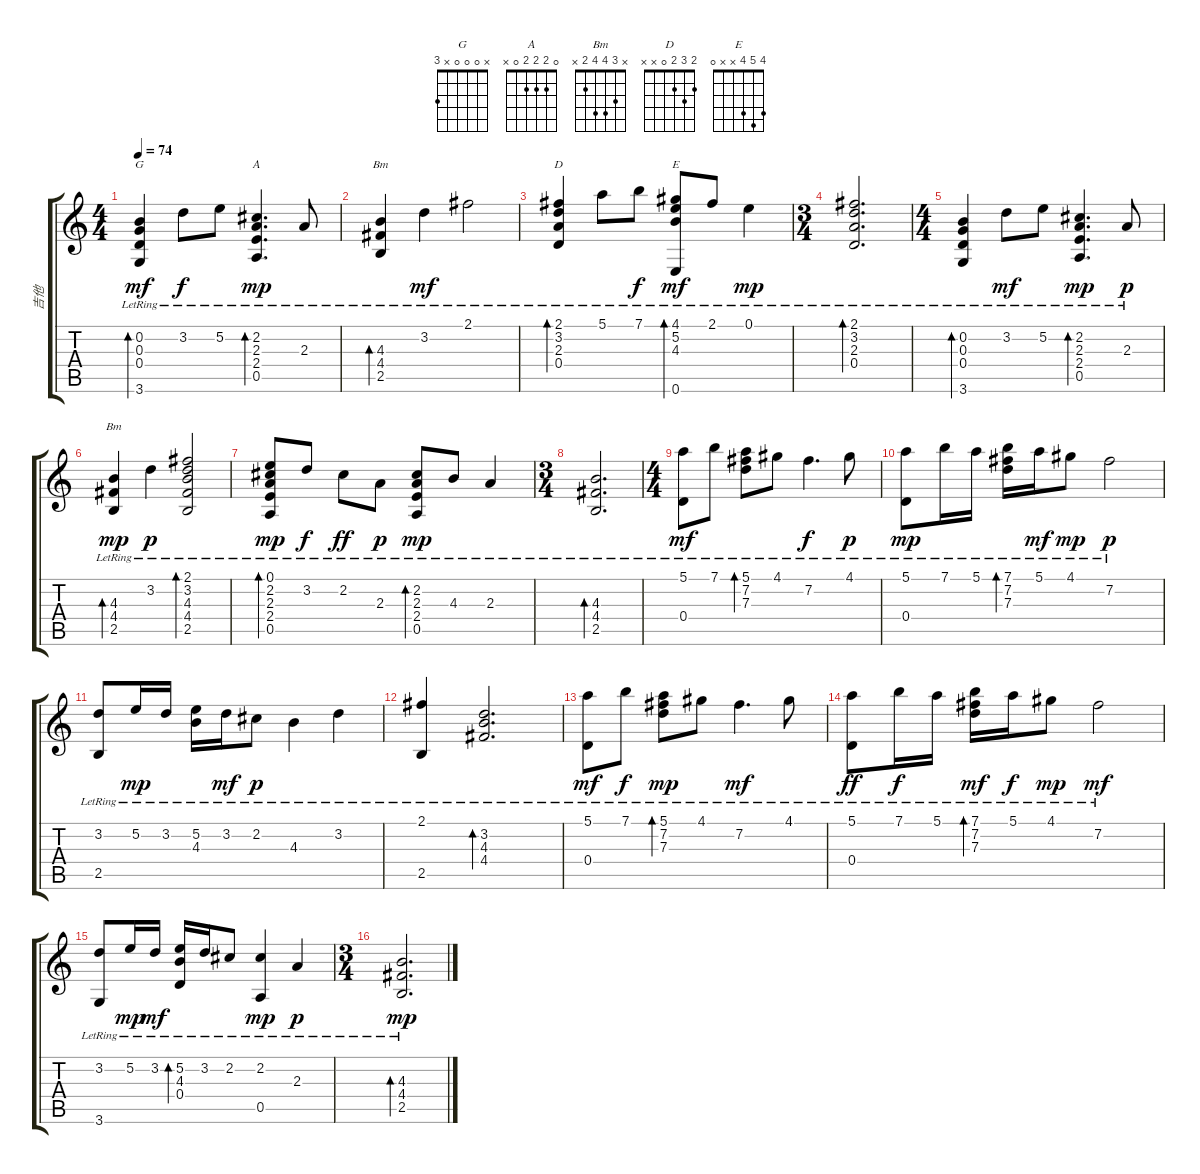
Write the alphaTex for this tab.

\track ("吉他" "吉他") {instrument acousticguitarnylon}
\staff {score tabs}
\tuning (E4 B3 G3 D3 A2 E2) {hide}
\chord ("G" x 0 0 0 x 3)
\chord ("A" 0 2 2 2 0 x)
\chord ("Bm" 2 3 4 4 2 x)
\chord ("D" 2 3 2 0 x x)
\chord ("E" 4 5 4 x x 0)
\chord ("Bm" x 3 4 4 2 x)
\ts (4 4)
\tempo 74
\clef g2
\ks c
(0.2{lr} 0.3{lr} 0.4{lr} 3.6{lr}).4{bd 240 ch "G" dy mf} 3.2{lr}.8{dy f} 5.2{lr}.8 (2.2{lr} 2.3{lr} 2.4{lr} 0.5{lr}).4{d bd 240 ch "A" dy mp} 2.3{lr}.8 |
(4.3{lr} 4.4{lr} 2.5{lr}).4{bd 240 ch "Bm"} 3.2{lr}.4{dy mf} 2.1{lr}.2 |
(2.1{lr} 3.2{lr} 2.3{lr} 0.4{lr}).4{bd 240 ch "D"} 5.1{lr}.8 7.1{lr}.8{dy f} (4.1{lr} 5.2{lr} 4.3{lr} 0.6{lr}).8{bd 240 ch "E" dy mf} 2.1{lr}.8 0.1{lr}.4{dy mp} |
\ts (3 4)
(2.1{lr} 3.2{lr} 2.3{lr} 0.4{lr}).2{d bd 240} |
\ts (4 4)
(0.2{lr} 0.3{lr} 0.4{lr} 3.6{lr}).4{bd 240} 3.2{lr}.8{dy mf} 5.2{lr}.8 (2.2{lr} 2.3{lr} 2.4{lr} 0.5{lr}).4{d bd 240 dy mp} 2.3{lr}.8{dy p} |
(4.3{lr} 4.4{lr} 2.5{lr}).4{bd 240 ch "Bm" dy mp} 3.2{lr}.4{dy p} (2.1{lr} 3.2{lr} 4.3{lr} 4.4{lr} 2.5{lr}).2{bd 240} |
(0.1{lr} 2.2{lr} 2.3{lr} 2.4{lr} 0.5{lr}).8{bd 240 dy mp} 3.2{lr}.8{dy f} 2.2{lr}.8{dy ff} 2.3{lr}.8{dy p} (2.2{lr} 2.3{lr} 2.4{lr} 0.5{lr}).8{bd 240 dy mp} 4.3{lr}.8 2.3{lr}.4 |
\ts (3 4)
(4.3{lr} 4.4{lr} 2.5{lr}).2{d bd 240} |
\ts (4 4)
(5.1{lr} 0.4{lr}).8{dy mf} 7.1{lr}.8 (5.1{lr} 7.2{lr} 7.3{lr}).8{bd 240} 4.1{lr}.8 7.2{lr}.4{d dy f} 4.1{lr}.8{dy p} |
(5.1{lr} 0.4{lr}).8{dy mp} 7.1{lr}.16 5.1{lr}.16 (7.1{lr} 7.2{lr} 7.3{lr}).16{bd 240} 5.1{lr}.16{dy mf} 4.1{lr}.8{dy mp} 7.2{lr}.2{dy p} |
(3.2{lr} 2.5{lr}).8 5.2{lr}.16{dy mp} 3.2{lr}.16 (5.2{lr} 4.3{lr}).16 3.2{lr}.16{dy mf} 2.2{lr}.8{dy p} 4.3{lr}.4 3.2{lr}.4 |
(2.1{lr} 2.5{lr}).4 (3.2{lr} 4.3{lr} 4.4{lr}).2{d bd 240} |
(5.1{lr} 0.4{lr}).8{dy mf} 7.1{lr}.8{dy f} (5.1{lr} 7.2{lr} 7.3{lr}).8{bd 240 dy mp} 4.1{lr}.8 7.2{lr}.4{d dy mf} 4.1{lr}.8 |
(5.1{lr} 0.4{lr}).8{dy ff} 7.1{lr}.16{dy f} 5.1{lr}.16 (7.1{lr} 7.2{lr} 7.3{lr}).16{bd 240 dy mf} 5.1{lr}.16{dy f} 4.1{lr}.8{dy mp} 7.2{lr}.2{dy mf} |
(3.2{lr} 3.6{lr}).8 5.2{lr}.16{dy mp} 3.2{lr}.16{dy mf} (5.2{lr} 4.3{lr} 0.4{lr}).16{bd 240} 3.2{lr}.16 2.2{lr}.8 (2.2{lr} 0.5{lr}).4{dy mp} 2.3{lr}.4{dy p} |
\ts (3 4)
(4.3{lr} 4.4{lr} 2.5{lr}).2{d bd 240 dy mp}
